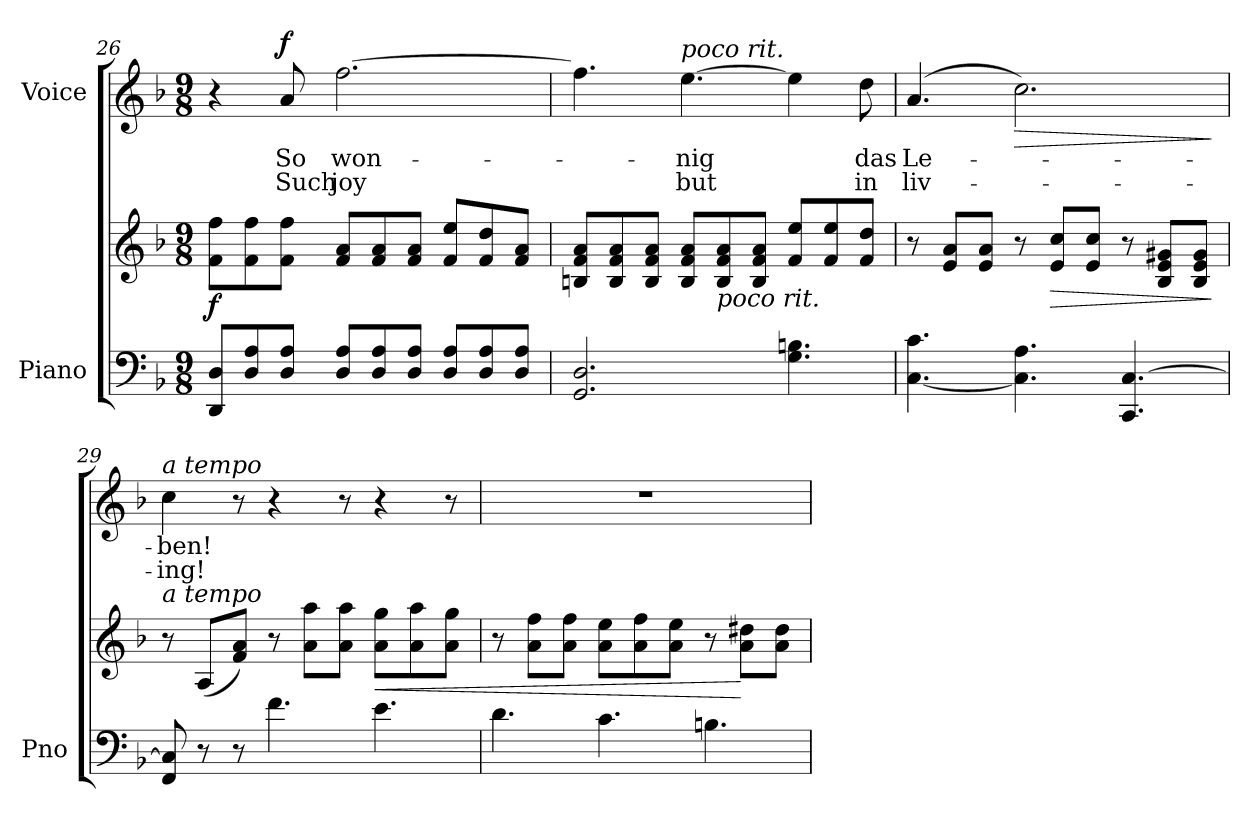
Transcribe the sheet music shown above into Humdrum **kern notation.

**kern	**kern	**dynam	**kern	**text	**text	**dynam
*part2	*part2	*part2	*part1	*part1	*part1	*part1
*staff3	*staff2	*staff2/3	*staff1	*staff1	*staff1	*staff1
*I"Piano	*	*	*I"Voice	*	*	*
*I'Pno	*	*	*	*	*	*
!!LO:LB:g=z
*clefF4	*clefG2	*	*clefG2	*	*	*
*k[b-]	*k[b-]	*	*k[b-]	*	*	*
*M9/8	*M9/8	*	*M9/8	*	*	*
=26	=26	=26	=26	=26	=26	=26
!	!	!LO:DY:b	!	!	!	!
8DD/ 8D/L	8f\ 8ff\L	f	4r	.	.	.
8D/ 8A/	8f\ 8ff\	.	.	.	.	.
!	!	!	!	!LO:LY:b	!LO:LY:b	!LO:DY:a
8D/ 8A/J	8f\ 8ff\J	.	8a/	So	Such	f
!	!	!	!	!LO:LY:b	!LO:LY:b	!
8D/ 8A/L	8f/ 8a/L	.	[2.ff\	won-	joy	.
8D/ 8A/	8f/ 8a/	.	.	.	.	.
8D/ 8A/J	8f/ 8a/J	.	.	.	.	.
8D/ 8A/L	8f/ 8ee/L	.	.	.	.	.
8D/ 8A/	8f/ 8dd/	.	.	.	.	.
8D/ 8A/J	8f/ 8a/J	.	.	.	.	.
=27	=27	=27	=27	=27	=27	=27
2.GG/ 2.D/	8Bn/ 8f/ 8a/L	.	4.ff\]	.	.	.
.	8B/ 8f/ 8a/	.	.	.	.	.
.	8B/ 8f/ 8a/J	.	.	.	.	.
!	!	!	!LO:TX:a:i:t=poco rit.	!	!	!
!	!	!	!	!LO:LY:b	!LO:LY:b	!
.	8B/ 8f/ 8a/L	.	[4.ee\	-nig	but	.
!	!LO:TX:b:i:t=poco rit.	!	!	!	!	!
.	8B/ 8f/ 8a/	.	.	.	.	.
.	8B/ 8f/ 8a/J	.	.	.	.	.
4.G\ 4.Bn\	8f/ 8ee/L	.	4ee\]	.	.	.
.	8f/ 8ee/	.	.	.	.	.
!	!	!	!	!LO:LY:b	!LO:LY:b	!
.	8f/ 8dd/J	.	8dd\	das	in	.
=28	=28	=28	=28	=28	=28	=28
!	!	!	!	!LO:LY:b	!LO:LY:b	!
[4.C\ 4.c\	8r	.	(4.a/	Le-	liv-	.
.	8e/ 8a/L	.	.	.	.	.
.	8e/ 8a/J	.	.	.	.	.
!	!	!	!	!	!	!LO:HP:b
4.C\] 4.A\	8r	.	2.cc\)	.	.	>
!	!	!LO:HP:b	!	!	!	!
.	8e/ 8cc/L	>	.	.	.	.
.	8e/ 8cc/J	.	.	.	.	.
4.CC/ [4.C/	8r	.	.	.	.	.
.	8B-/ 8e/ 8g#X/L	.	.	.	.	.
.	8B-/ 8e/ 8g#/J	.	.	.	.	.
.	.	]	.	.	.	]
!!LO:LB:g=z
=29	=29	=29	=29	=29	=29	=29
!	!	!	!LO:TX:a:i:t=a tempo	!	!	!
!	!LO:TX:a:i:t=a tempo	!	!	!	!	!
!	!	!	!	!LO:LY:b	!LO:LY:b	!
8FF/ 8C/]	8r	.	4cc\	-ben!	ing!	.
8r	(8A/L	.	.	.	.	.
8r	8f/ 8a/J)	.	8r	.	.	.
4.f\	8r	.	4r	.	.	.
.	8a\ 8aa\L	.	.	.	.	.
.	8a\ 8aa\J	.	8r	.	.	.
!	!	!LO:HP:b	!	!	!	!
4.e\	8a\ 8gg\L	<	4r	.	.	.
.	8a\ 8aa\	.	.	.	.	.
.	8a\ 8gg\J	.	8r	.	.	.
=30	=30	=30	=30	=30	=30	=30
4.d\	8r	.	8%9r	.	.	.
.	8a\ 8ff\L	.	.	.	.	.
.	8a\ 8ff\J	.	.	.	.	.
4.c\	8a\ 8ee\L	.	.	.	.	.
.	8a\ 8ff\	.	.	.	.	.
.	8a\ 8ee\J	.	.	.	.	.
4.Bn\	8r	.	.	.	.	.
.	8a\ 8dd#X\L	[	.	.	.	.
.	8a\ 8dd#\J	.	.	.	.	.
=	=	=	=	=	=	=
*-	*-	*-	*-	*-	*-	*-
